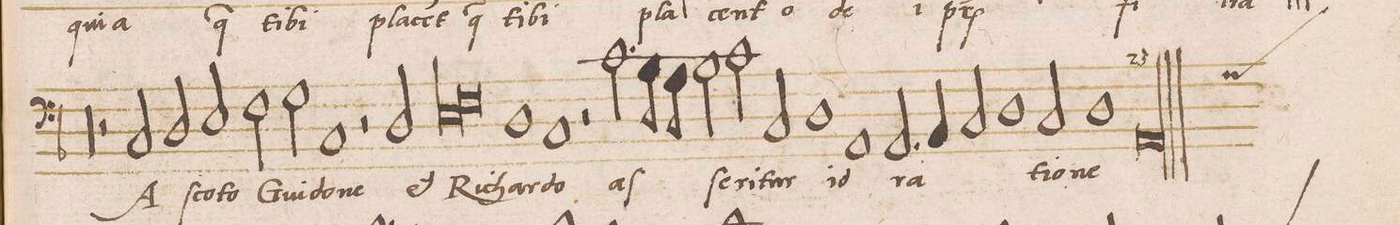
**kern	**text
*I"BASVS	*
*clefF4	*
*k[b-]	*
*met(C|)	*
*M2/1	*
00r	.
=80-	=80-
=81-	=81-
2r	.
2C/	A
2D/	ſco-
2E/	-to
=82-	=82-
2F\	Gui-
2G\	-do-
1C	-ne
=83-	=83-
2r	.
2D/	et
*lig	*
1E	Ri-
=84-	=84-
1F	.
*Xlig	*
1D	-char-
=85-	=85-
1C	-do
2r	.
2.c\	aſ-
=86-	=86-
8B-\	.
8A\	.
2B-\	-ſe-
2c\	-ri-
2C/	-tur
=87-	=87-
1D	.
1AA	id
=88-	=88-
2.AA/	ra-
4BB-/	.
2C/	.
1D\	.
=89-	=89-
2C/	-ti-
1D	-o-
=90-	=90-
*custos:G	*
0AAl	-ne
=91||	=91||
*-	*-
